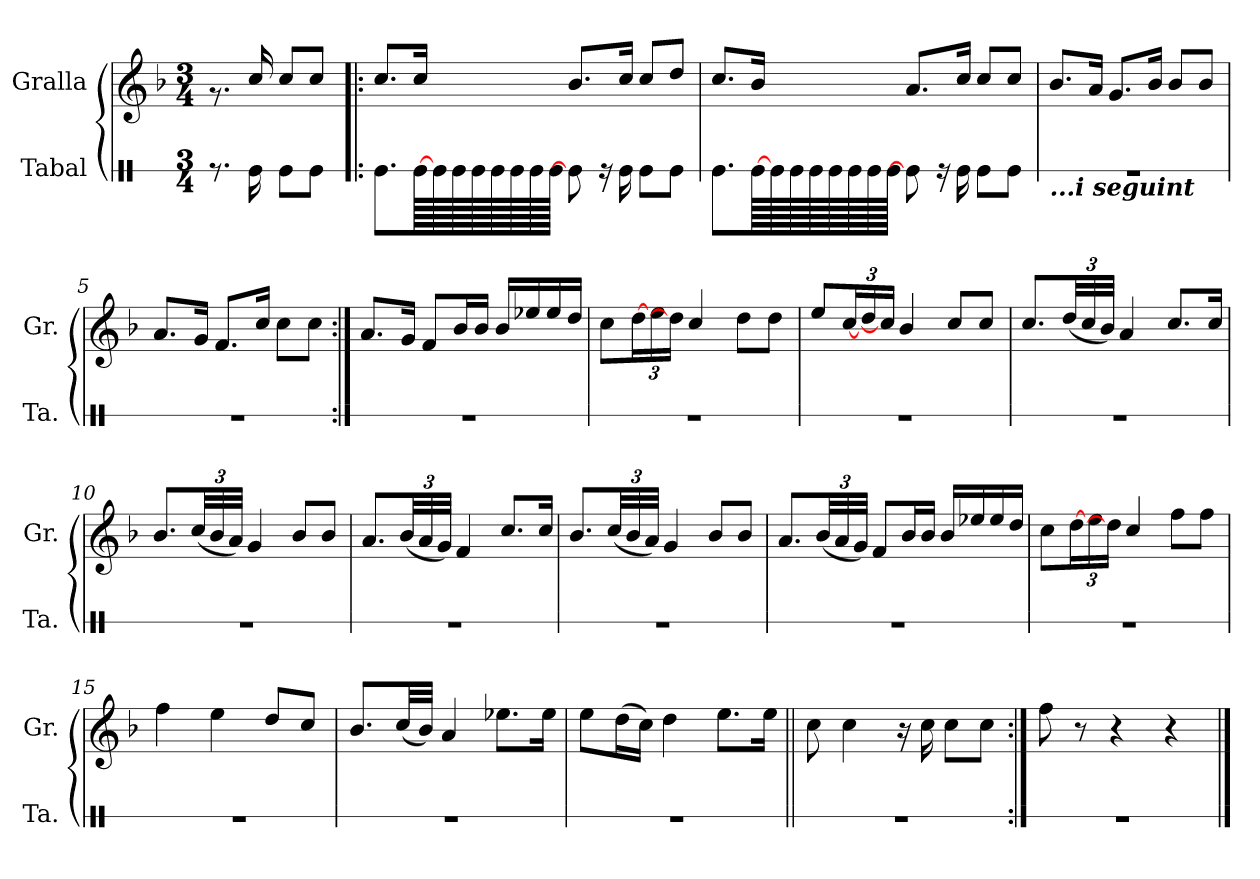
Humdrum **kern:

**kern	**kern
*part2	*part1
*staff2	*staff1
*I"Tabal	*I"Gralla
*I'Ta.	*I'Gr.
*stria1	*
*clefX	*clefG2
*k[]	*k[b-]
*	*F:
*M3/4	*M3/4
*MM80	*MM80
=1	=1
8.r	8.rg
16Re\	16cc/
8Re\L	8cc/L
8Re\J	8cc/J
=2!|:	=2!|:
8.Re\L	8.cc/L
*tremolo	*
[128Re\	16cc/Jk
128Re\	.
128Re\	.
128Re\	.
128Re\	.
128Re\	.
128Re\	.
128Re\JJJJJ	.
*Xtremolo	*
8Re\]	8.b-/L
16r	.
16Re\	16cc/Jk
8Re\L	8cc/L
8Re\J	8dd/J
=3	=3
8.Re\L	8.cc/L
*tremolo	*
[128Re\	16b-/Jk
128Re\	.
128Re\	.
128Re\	.
128Re\	.
128Re\	.
128Re\	.
128Re\JJJJJ	.
*Xtremolo	*
8Re\]	8.a/L
16r	.
16Re\	16cc/Jk
8Re\L	8cc/L
8Re\J	8cc/J
=4	=4
!LO:TX:b:Bi:t=...i seguint	!
2.r	8.b-/L
.	16a/Jk
.	8.g/L
.	16b-/Jk
.	8b-/L
.	8b-/J
!!LO:LB:g=z
=5	=5
2.r	8.a/L
.	16g/Jk
.	8.f/L
.	16cc/Jk
.	8cc\L
.	8cc\J
=6:|!	=6:|!
2.r	8.a/L
.	16g/Jk
.	8f/L
.	16b-/L
.	16b-/JJ
.	16b-/LL
.	16ee-X/
.	16ee-/
.	16dd/JJ
=7	=7
2.r	8cc\L
*	*Xbrackettup
.	[24dd\L
.	24ee\
.	24dd\JJ]
.	4cc/
.	8dd\L
.	8dd\J
=8	=8
2.r	8ee/L
.	[24cc/L
.	24dd/
.	24cc/JJ]
.	4b-/
.	8cc/L
.	8cc/J
!!LO:LB:g=z
=9	=9
2.r	8.cc/L
.	(<48dd/LL
.	48cc/
.	48b-/JJJ)
.	4a/
.	8.cc/L
.	16cc/Jk
=10	=10
2.r	8.b-/L
.	(<48cc/LL
.	48b-/
.	48a/JJJ)
.	4g/
.	8b-/L
.	8b-/J
=11	=11
2.r	8.a/L
.	(<48b-/LL
.	48a/
.	48g/JJJ)
.	4f/
.	8.cc/L
.	16cc/Jk
=12	=12
2.r	8.b-/L
.	(<48cc/LL
.	48b-/
.	48a/JJJ)
.	4g/
.	8b-/L
.	8b-/J
!!LO:LB:g=z
=13	=13
2.r	8.a/L
.	(<48b-/LL
.	48a/
.	48g/JJJ)
.	8f/L
.	16b-/L
.	16b-/JJ
.	16b-/LL
.	16ee-X/
.	16ee-/
.	16dd/JJ
=14	=14
2.r	8cc\L
.	[24dd\L
.	24ee\
.	24dd\JJ]
.	4cc/
.	8ff\L
.	8ff\J
=15	=15
2.r	4ff\
.	4ee\
.	8dd/L
.	8cc/J
=16	=16
2.r	8.b-/L
.	(<32cc/LL
.	32b-/JJJ)
.	4a/
.	8.ee-X\L
.	16ee-\Jk
!!LO:LB:g=z
=17	=17
2.r	8ee\L
.	(>16dd\L
.	16cc\JJ)
.	4dd\
.	8.ee\L
.	16ee\Jk
=18||	=18||
2.r	8cc\
.	4cc\
.	16r
.	16cc\
.	8cc\L
.	8cc\J
=19:|!	=19:|!
2.r	8ff\
.	8r
.	4r
.	4r
==	==
*-	*-
